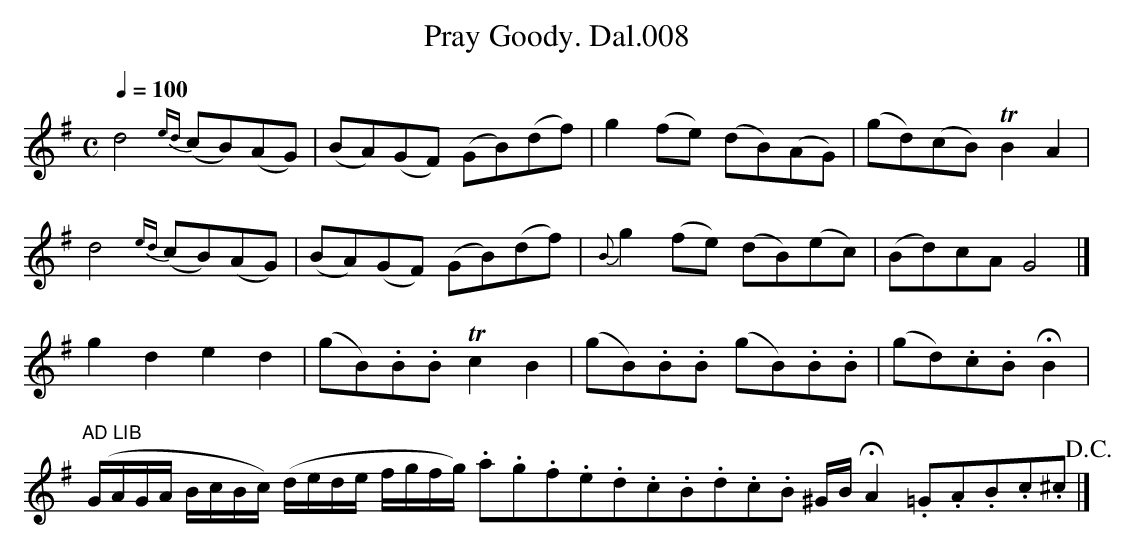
X:1
T:Pray Goody. Dal.008
M:C
L:1/8
Q:1/4=100
K:G
d4{ed}(cB)(AG)|(BA)(GF) (GB)(df)| g2(fe) (dB)(AG)| (gd)(cB)!trill!B2A2|
d4{ed}(cB)(AG)|(BA)(GF) (GB)(df)| {B}g2(fe) (dB)(ec)| (Bd)cA G4 |]
g2d2e2d2 | (gB).B.B !trill!c2B2 | (gB).B.B (gB).B.B | (gd).c.B !fermata!B2|
"AD LIB"(G/A/G/A/ B/c/B/c/) (d/e/d/e/ f/g/f/g/) .a.g.f.e.d.c.B.d.c.B ^G/B/ !fermata!A2 .=G.A.B.c.^c!D.C.!|]
